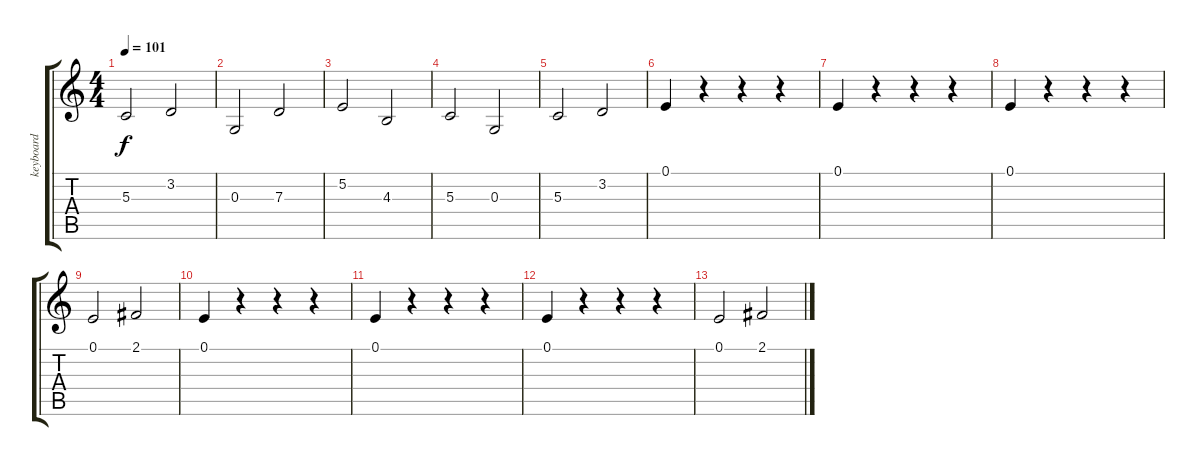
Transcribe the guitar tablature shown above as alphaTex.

\track ("keyboard" "keyboard") {instrument stringensemble1}
\staff {score tabs}
\tuning (E4 B3 G3 D3 A2 E2) {hide}
\ts (4 4)
\tempo 101
\clef g2
\ks c
5.3.2{dy f} 3.2.2 |
0.3.2 7.3.2 |
5.2.2 4.3.2 |
5.3.2 0.3.2 |
5.3.2 3.2.2 |
0.1.4 r.4 r.4 r.4 |
0.1.4 r.4 r.4 r.4 |
0.1.4 r.4 r.4 r.4 |
0.1.2 2.1.2 |
0.1.4 r.4 r.4 r.4 |
0.1.4 r.4 r.4 r.4 |
0.1.4 r.4 r.4 r.4 |
0.1.2 2.1.2
